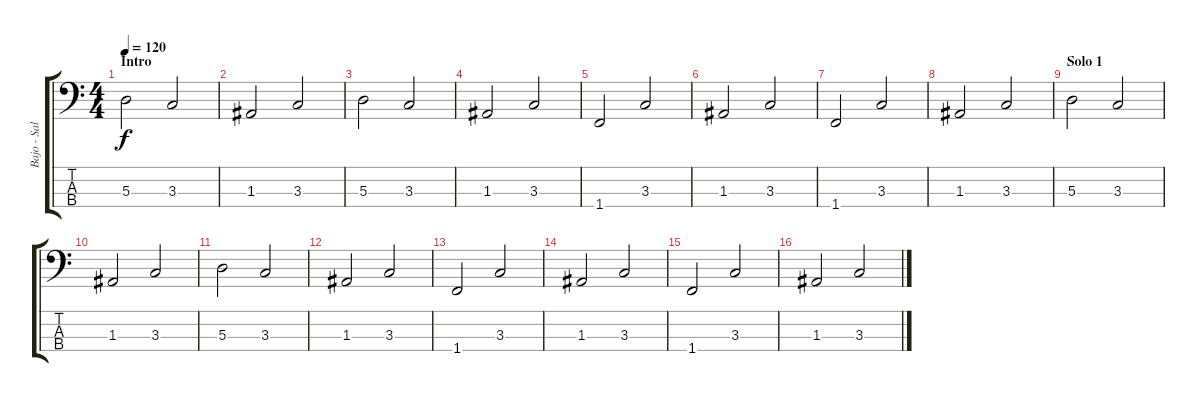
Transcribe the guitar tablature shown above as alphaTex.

\track ("Bajo - Salva" "Bajo - Sal") {instrument electricbassfinger}
\staff {score tabs}
\tuning (G2 D2 A1 E1) {hide}
\ts (4 4)
\section ("" "Intro")
\tempo 120
\clef f4
\ks c
5.3.2{dy f instrument electricbassfinger} 3.3.2 |
1.3.2 3.3.2 |
5.3.2 3.3.2 |
1.3.2 3.3.2 |
1.4.2 3.3.2 |
1.3.2 3.3.2 |
1.4.2 3.3.2 |
1.3.2 3.3.2 |
\section ("" "Solo 1")
5.3.2 3.3.2 |
1.3.2 3.3.2 |
5.3.2 3.3.2 |
1.3.2 3.3.2 |
1.4.2 3.3.2 |
1.3.2 3.3.2 |
1.4.2 3.3.2 |
1.3.2 3.3.2
